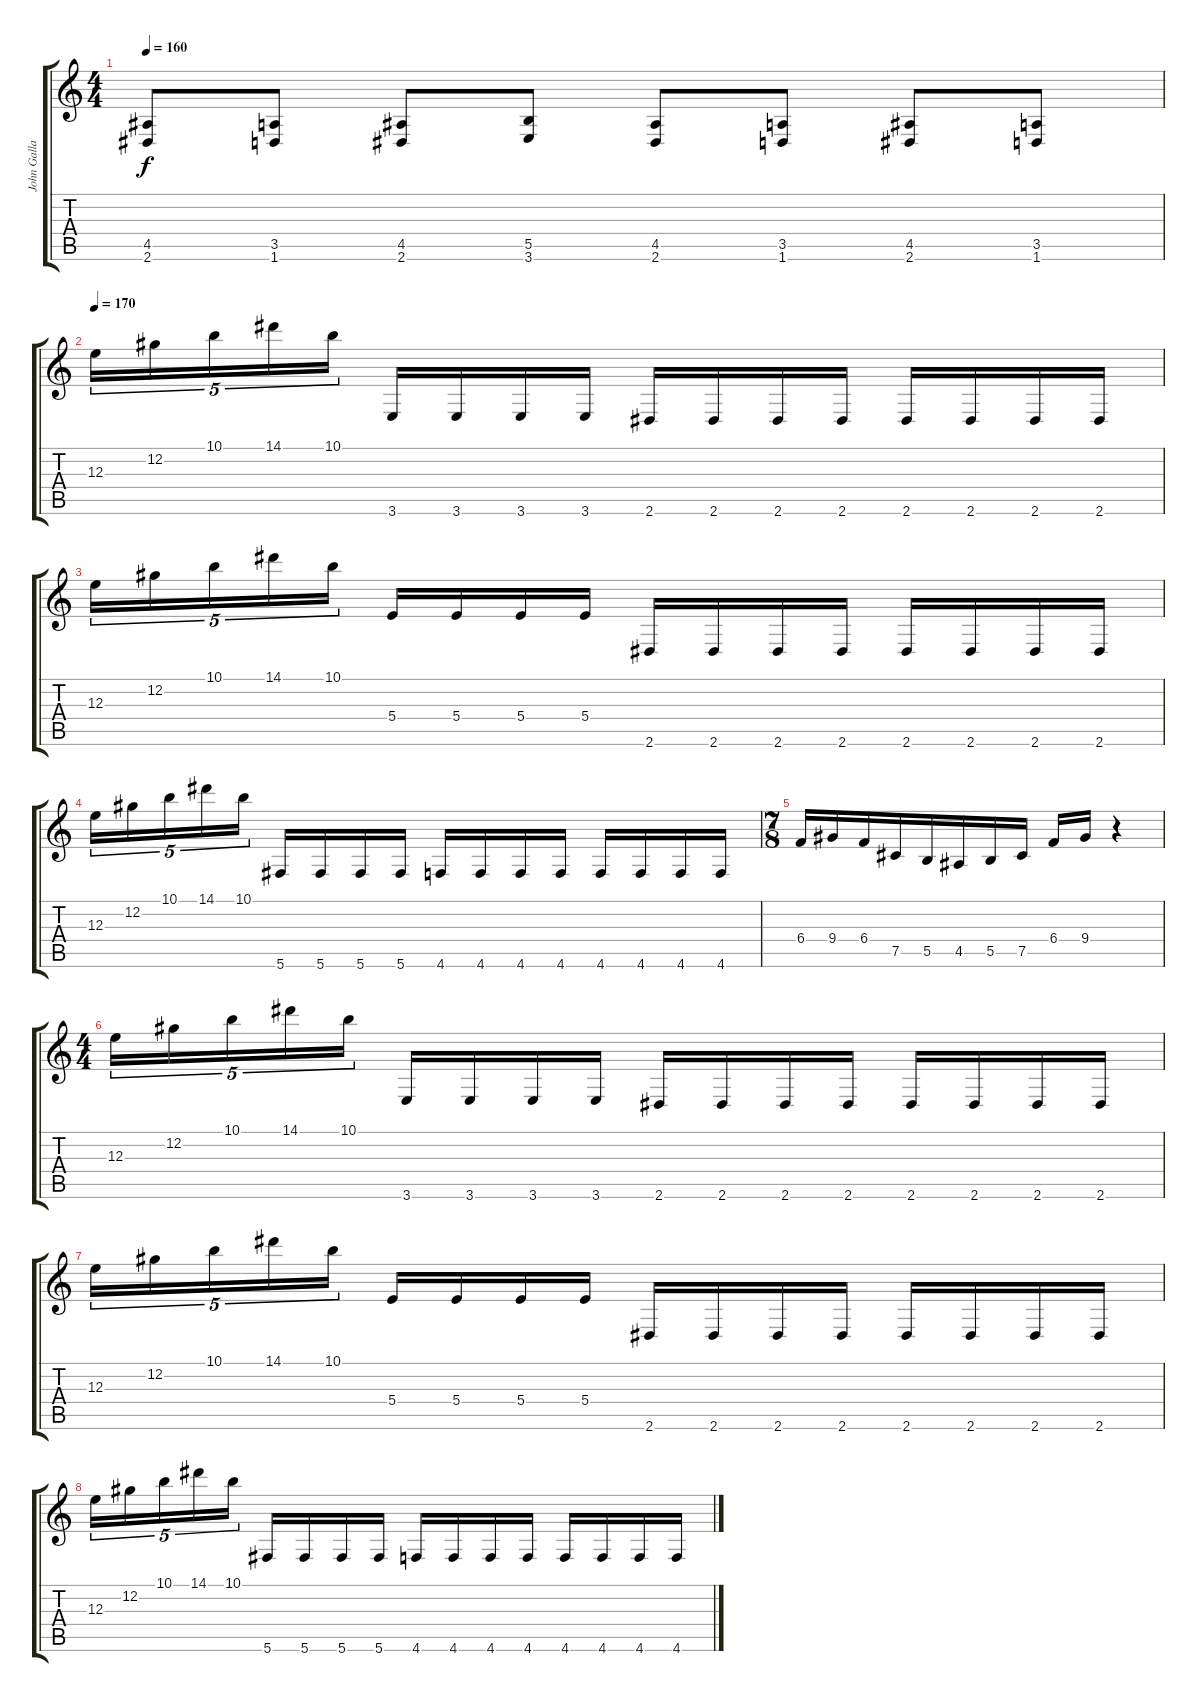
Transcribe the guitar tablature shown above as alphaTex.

\track ("John Gallagher" "John Galla") {instrument distortionguitar}
\staff {score tabs}
\tuning (Db4 Ab3 E3 B2 Gb2 Db2) {hide}
\ts (4 4)
\tempo 160
\clef g2
\ks c
(4.5 2.6).8{dy f} (3.5 1.6).8 (4.5 2.6).8 (5.5 3.6).8 (4.5 2.6).8 (3.5 1.6).8 (4.5 2.6).8 (3.5 1.6).8 |
\tempo 170
12.3.16{tu (5 4)} 12.2.16{tu (5 4)} 10.1.16{tu (5 4)} 14.1.16{tu (5 4)} 10.1.16{tu (5 4)} 3.6.16 3.6.16 3.6.16 3.6.16 2.6.16 2.6.16 2.6.16 2.6.16 2.6.16 2.6.16 2.6.16 2.6.16 |
12.3.16{tu (5 4)} 12.2.16{tu (5 4)} 10.1.16{tu (5 4)} 14.1.16{tu (5 4)} 10.1.16{tu (5 4)} 5.4.16 5.4.16 5.4.16 5.4.16 2.6.16 2.6.16 2.6.16 2.6.16 2.6.16 2.6.16 2.6.16 2.6.16 |
12.3.16{tu (5 4)} 12.2.16{tu (5 4)} 10.1.16{tu (5 4)} 14.1.16{tu (5 4)} 10.1.16{tu (5 4)} 5.6.16 5.6.16 5.6.16 5.6.16 4.6.16 4.6.16 4.6.16 4.6.16 4.6.16 4.6.16 4.6.16 4.6.16 |
\ts (7 8)
6.4.16 9.4.16 6.4.16 7.5.16 5.5.16 4.5.16 5.5.16 7.5.16 6.4.16 9.4.16 r.4 |
\ts (4 4)
12.3.16{tu (5 4)} 12.2.16{tu (5 4)} 10.1.16{tu (5 4)} 14.1.16{tu (5 4)} 10.1.16{tu (5 4)} 3.6.16 3.6.16 3.6.16 3.6.16 2.6.16 2.6.16 2.6.16 2.6.16 2.6.16 2.6.16 2.6.16 2.6.16 |
12.3.16{tu (5 4)} 12.2.16{tu (5 4)} 10.1.16{tu (5 4)} 14.1.16{tu (5 4)} 10.1.16{tu (5 4)} 5.4.16 5.4.16 5.4.16 5.4.16 2.6.16 2.6.16 2.6.16 2.6.16 2.6.16 2.6.16 2.6.16 2.6.16 |
12.3.16{tu (5 4)} 12.2.16{tu (5 4)} 10.1.16{tu (5 4)} 14.1.16{tu (5 4)} 10.1.16{tu (5 4)} 5.6.16 5.6.16 5.6.16 5.6.16 4.6.16 4.6.16 4.6.16 4.6.16 4.6.16 4.6.16 4.6.16 4.6.16
